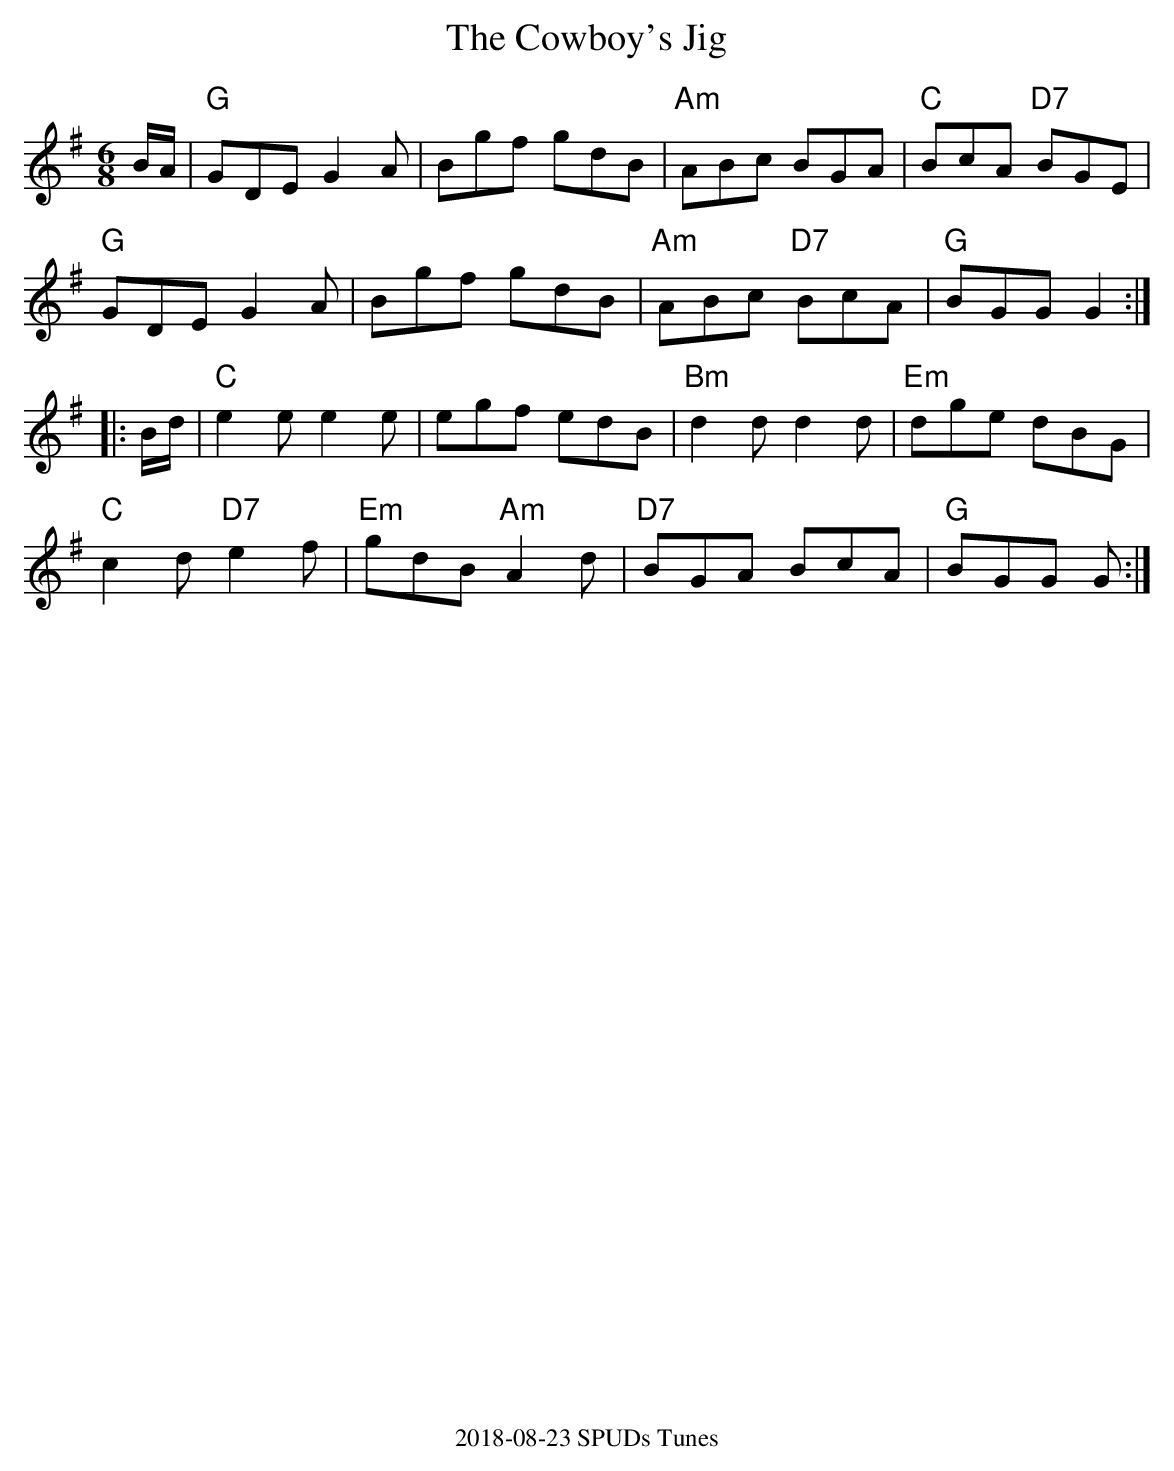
X:1
T: The Cowboy's Jig
M: 6/8
L: 1/8
K: G
B/A/ | "G"GDE G2A | Bgf gdB | "Am"ABc BGA |"C" BcA "D7"BGE |
"G"GDE G2A | Bgf gdB | "Am"ABc "D7"BcA | "G"BGG G2 :|
|: B/d/ | "C"e2e e2e | egf edB | "Bm"d2d d2d |"Em" dge dBG |
"C"c2d "D7"e2f | "Em"gdB "Am"A2d | "D7"BGA BcA | "G"BGG G :|
